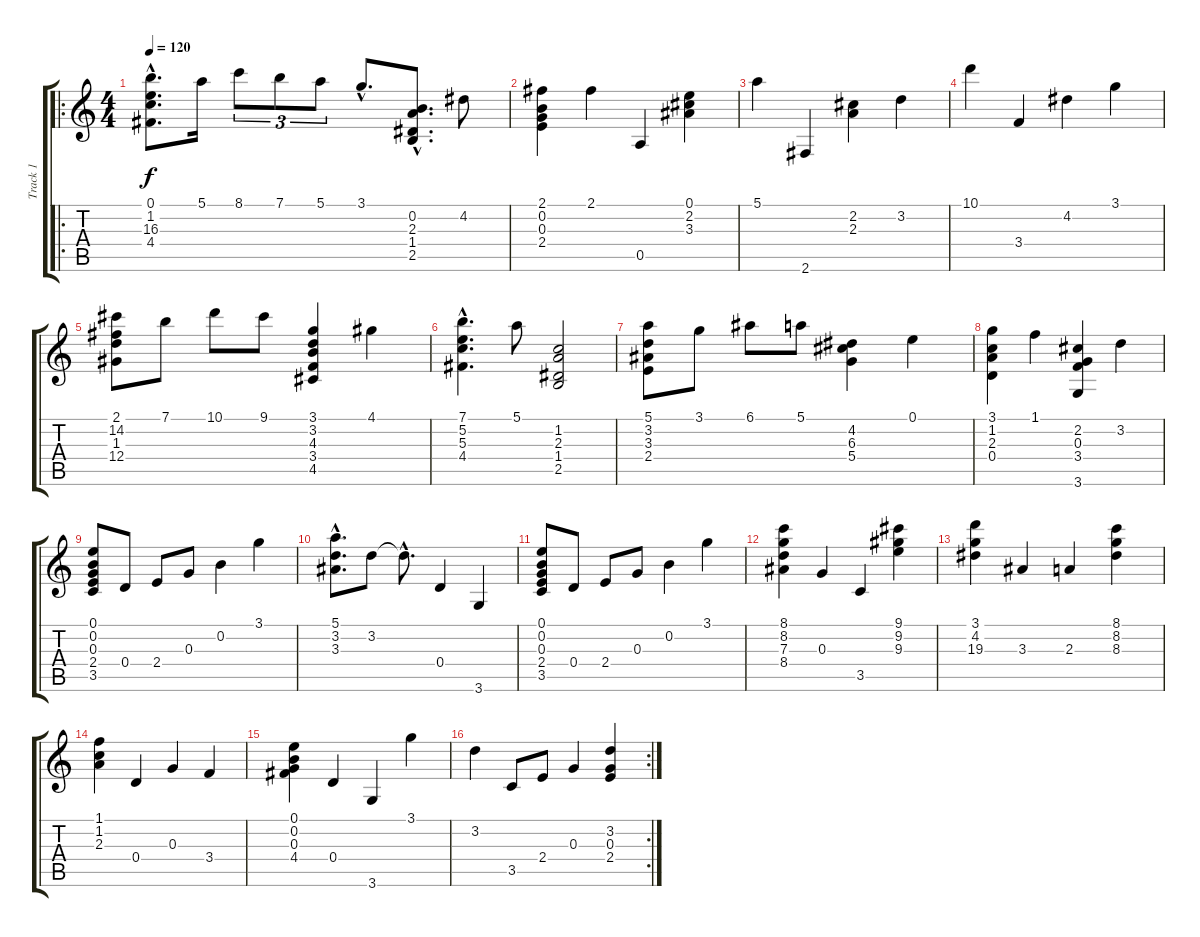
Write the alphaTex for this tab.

\track ("Track 1" "Track 1") {instrument acousticguitarnylon}
\staff {score tabs}
\tuning (E4 B3 G3 D3 A2 E2) {hide}
\ro
\ts (4 4)
\tempo 120
\clef g2
\ks c
(0.1{hac} 1.2{hac} 16.3{hac} 4.4{hac}).8{d dy f} 5.1.16 8.1.8{tu (3 2)} 7.1.8{tu (3 2)} 5.1.8{tu (3 2)} 3.1{hac}.8{d} (0.2{hac} 2.3{hac} 1.4{hac} 2.5{hac}).8{d} 4.2.8 |
(2.1 0.2 0.3 2.4).4 2.1.4 0.5.4 (0.1 2.2 3.3).4 |
5.1.4 2.6.4 (2.2 2.3).4 3.2.4 |
10.1.4 3.4.4 4.2.4 3.1.4 |
(2.1 14.2 1.3 12.4).8 7.1.8 10.1.8 9.1.8 (3.1 3.2 4.3 3.4 4.5).4 4.1.4 |
(7.1{hac} 5.2{hac} 5.3{hac} 4.4{hac}).4{d} 5.1.8 (1.2 2.3 1.4 2.5).2 |
(5.1 3.2 3.3 2.4).8 3.1.8 6.1.8 5.1.8 (4.2 6.3 5.4).4 0.1.4 |
(3.1 1.2 2.3 0.4).4 1.1.4 (2.2 0.3 3.4 3.6).4 3.2.4 |
(0.1 0.2 0.3 2.4 3.5).8 0.4.8 2.4.8 0.3.8 0.2.4 3.1.4 |
(5.1{hac} 3.2{hac} 3.3{hac}).8{d} 3.2.8 3.2{hac t}.8{d} 0.4.4 3.6.4 |
(0.1 0.2 0.3 2.4 3.5).8 0.4.8 2.4.8 0.3.8 0.2.4 3.1.4 |
(8.1 8.2 7.3 8.4).4 0.3.4 3.5.4 (9.1 9.2 9.3).4 |
(3.1 4.2 19.3).4 3.3.4 2.3.4 (8.1 8.2 8.3).4 |
(1.1 1.2 2.3).4 0.4.4 0.3.4 3.4.4 |
(0.1 0.2 0.3 4.4).4 0.4.4 3.6.4 3.1.4 |
\rc 2
3.2.4 3.5.8 2.4.8 0.3.4 (3.2 0.3 2.4).4
